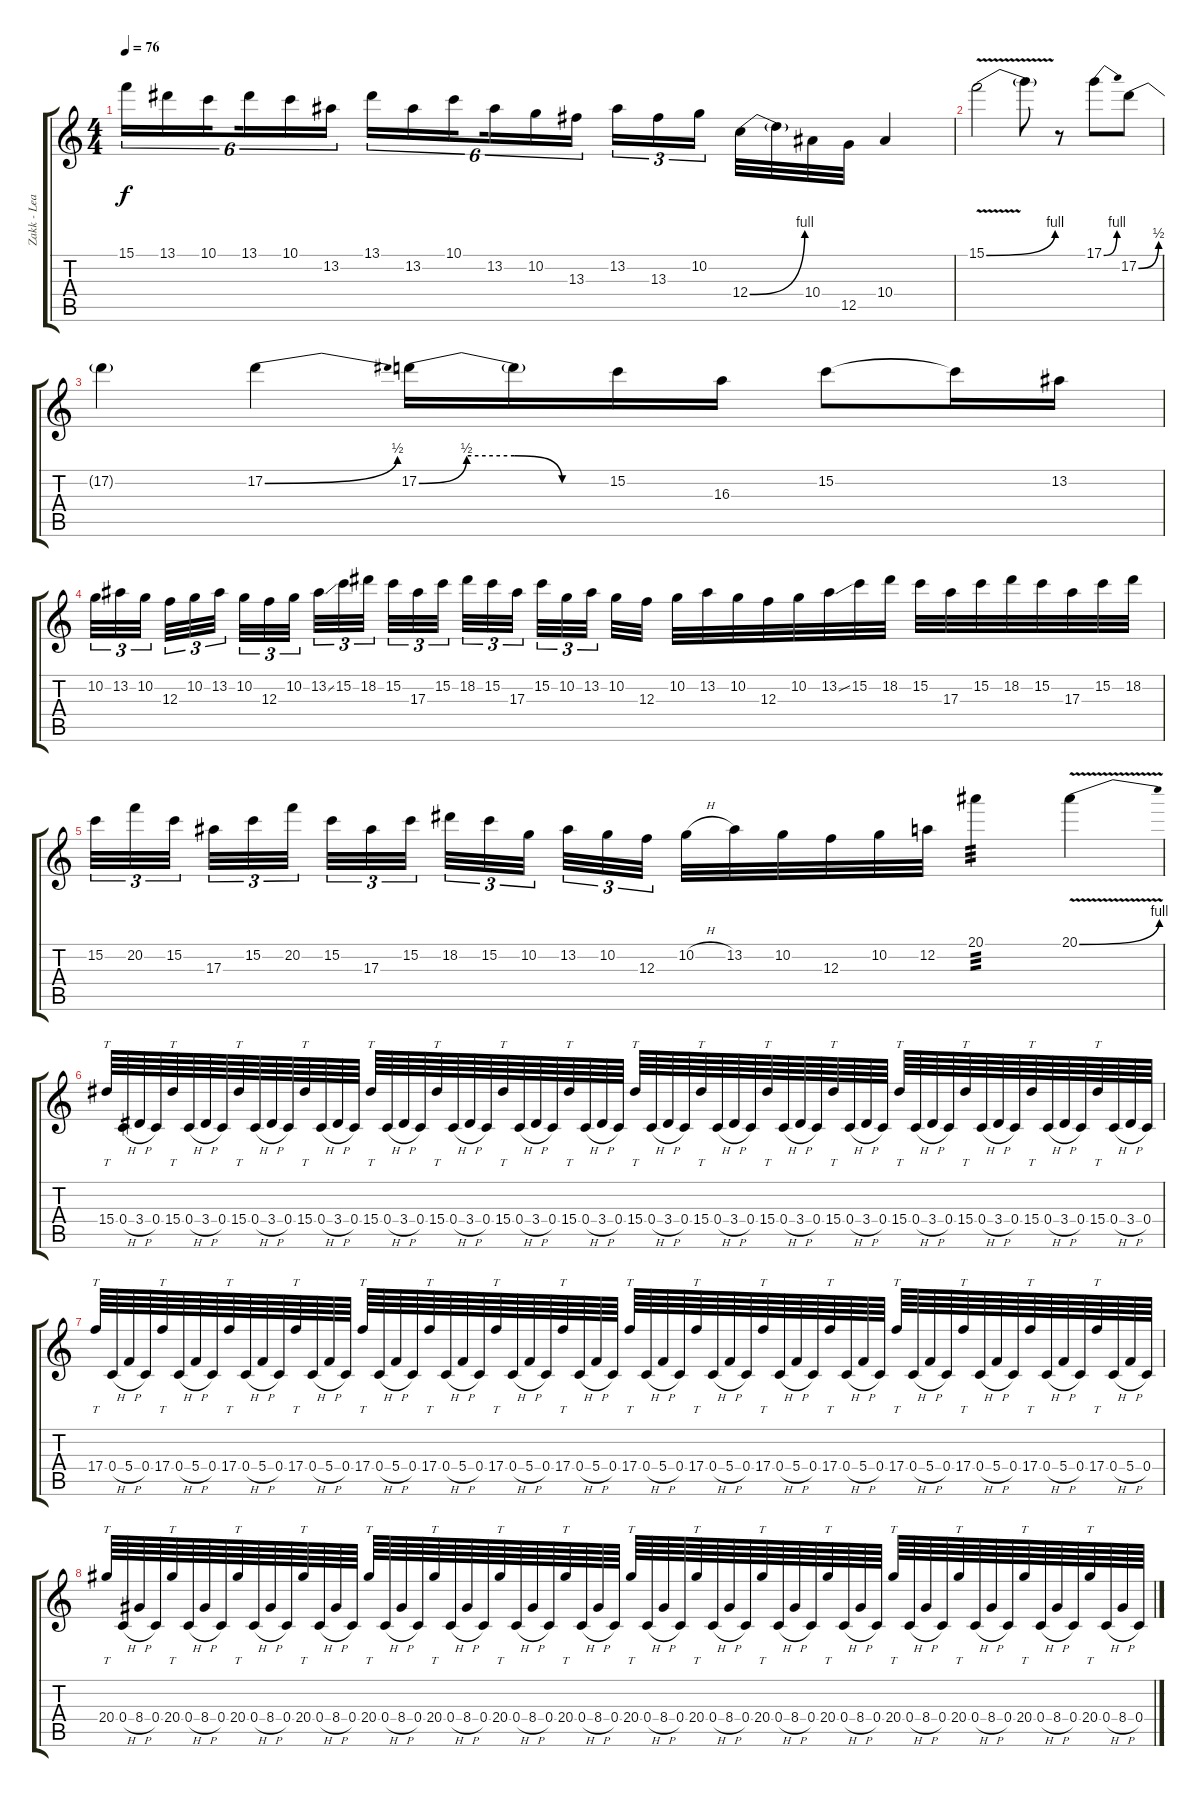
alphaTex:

\track ("Zakk - Leads" "Zakk - Lea") {instrument overdrivenguitar}
\staff {score tabs}
\tuning (D4 A3 F3 C3 G2 C2) {hide}
\ts (4 4)
\tempo 76
\clef g2
\ks c
15.1.16{tu (6 4) dy f} 13.1.16{tu (6 4)} 10.1.16{tu (6 4) beam splitsecondary} 13.1.16{tu (6 4)} 10.1.16{tu (6 4)} 13.2.16{tu (6 4)} 13.1.16{tu (6 4)} 13.2.16{tu (6 4)} 10.1.16{tu (6 4) beam splitsecondary} 13.2.16{tu (6 4)} 10.2.16{tu (6 4)} 13.3.16{tu (6 4)} 13.2.16{tu (3 2)} 13.3.16{tu (3 2)} 10.2.16{tu (3 2) beam splitsecondary} 12.4{be (bend 0 0 60 4)}.32 12.4{t}.32 10.4.32 12.5.32 10.4.4 |
15.1{be (bend 0 0 60 4) v}.2 15.1{t}.8 r.8 17.1{be (bend 0 0 60 4)}.8 17.2{be (bend 0 0 60 2)}.8 |
17.2{t}.4 17.2{be (bend 0 0 60 2)}.4 17.2{be (custom 0 0 15 2 30 2 45 0 60 0)}.16 17.2{t}.16 15.2.16 16.3.16 15.2.8 15.2{t}.16 13.2.16 |
10.2.32{tu (3 2)} 13.2.32{tu (3 2)} 10.2.32{tu (3 2) beam splitsecondary} 12.3.32{tu (3 2)} 10.2.32{tu (3 2)} 13.2.32{tu (3 2) beam splitsecondary} 10.2.32{tu (3 2)} 12.3.32{tu (3 2)} 10.2.32{tu (3 2) beam splitsecondary} 13.2{ss}.32{tu (3 2)} 15.2.32{tu (3 2)} 18.2.32{tu (3 2)} 15.2.32{tu (3 2)} 17.3.32{tu (3 2)} 15.2.32{tu (3 2) beam splitsecondary} 18.2.32{tu (3 2)} 15.2.32{tu (3 2)} 17.3.32{tu (3 2) beam splitsecondary} 15.2.32{tu (3 2)} 10.2.32{tu (3 2)} 13.2.32{tu (3 2) beam splitsecondary} 10.2.32 12.3.32 10.2.32 13.2.32 10.2.32 12.3.32 10.2.32 13.2{ss}.32 15.2.32 18.2.32 15.2.32 17.3.32 15.2.32 18.2.32 15.2.32 17.3.32 15.2.32 18.2.32 |
15.2.32{tu (3 2)} 20.2.32{tu (3 2)} 15.2.32{tu (3 2) beam splitsecondary} 17.3.32{tu (3 2)} 15.2.32{tu (3 2)} 20.2.32{tu (3 2) beam splitsecondary} 15.2.32{tu (3 2)} 17.3.32{tu (3 2)} 15.2.32{tu (3 2) beam splitsecondary} 18.2.32{tu (3 2)} 15.2.32{tu (3 2)} 10.2.32{tu (3 2)} 13.2.32{tu (3 2)} 10.2.32{tu (3 2)} 12.3.32{tu (3 2) beam splitsecondary} 10.2{h}.32 13.2.32 10.2.32 12.3.32 10.2.32 12.2.32 20.1.4{tp 3} 20.1{be (bend 0 0 60 4) v}.4 |
15.4.64{tt} 0.4{h}.64 3.4{h}.64 0.4.64 15.4.64{tt} 0.4{h}.64 3.4{h}.64 0.4.64 15.4.64{tt} 0.4{h}.64 3.4{h}.64 0.4.64 15.4.64{tt} 0.4{h}.64 3.4{h}.64 0.4.64 15.4.64{tt} 0.4{h}.64 3.4{h}.64 0.4.64 15.4.64{tt} 0.4{h}.64 3.4{h}.64 0.4.64 15.4.64{tt} 0.4{h}.64 3.4{h}.64 0.4.64 15.4.64{tt} 0.4{h}.64 3.4{h}.64 0.4.64 15.4.64{tt} 0.4{h}.64 3.4{h}.64 0.4.64 15.4.64{tt} 0.4{h}.64 3.4{h}.64 0.4.64 15.4.64{tt} 0.4{h}.64 3.4{h}.64 0.4.64 15.4.64{tt} 0.4{h}.64 3.4{h}.64 0.4.64 15.4.64{tt} 0.4{h}.64 3.4{h}.64 0.4.64 15.4.64{tt} 0.4{h}.64 3.4{h}.64 0.4.64 15.4.64{tt} 0.4{h}.64 3.4{h}.64 0.4.64 15.4.64{tt} 0.4{h}.64 3.4{h}.64 0.4.64 |
17.4.64{tt} 0.4{h}.64 5.4{h}.64 0.4.64 17.4.64{tt} 0.4{h}.64 5.4{h}.64 0.4.64 17.4.64{tt} 0.4{h}.64 5.4{h}.64 0.4.64 17.4.64{tt} 0.4{h}.64 5.4{h}.64 0.4.64 17.4.64{tt} 0.4{h}.64 5.4{h}.64 0.4.64 17.4.64{tt} 0.4{h}.64 5.4{h}.64 0.4.64 17.4.64{tt} 0.4{h}.64 5.4{h}.64 0.4.64 17.4.64{tt} 0.4{h}.64 5.4{h}.64 0.4.64 17.4.64{tt} 0.4{h}.64 5.4{h}.64 0.4.64 17.4.64{tt} 0.4{h}.64 5.4{h}.64 0.4.64 17.4.64{tt} 0.4{h}.64 5.4{h}.64 0.4.64 17.4.64{tt} 0.4{h}.64 5.4{h}.64 0.4.64 17.4.64{tt} 0.4{h}.64 5.4{h}.64 0.4.64 17.4.64{tt} 0.4{h}.64 5.4{h}.64 0.4.64 17.4.64{tt} 0.4{h}.64 5.4{h}.64 0.4.64 17.4.64{tt} 0.4{h}.64 5.4{h}.64 0.4.64 |
20.4.64{tt} 0.4{h}.64 8.4{h}.64 0.4.64 20.4.64{tt} 0.4{h}.64 8.4{h}.64 0.4.64 20.4.64{tt} 0.4{h}.64 8.4{h}.64 0.4.64 20.4.64{tt} 0.4{h}.64 8.4{h}.64 0.4.64 20.4.64{tt} 0.4{h}.64 8.4{h}.64 0.4.64 20.4.64{tt} 0.4{h}.64 8.4{h}.64 0.4.64 20.4.64{tt} 0.4{h}.64 8.4{h}.64 0.4.64 20.4.64{tt} 0.4{h}.64 8.4{h}.64 0.4.64 20.4.64{tt} 0.4{h}.64 8.4{h}.64 0.4.64 20.4.64{tt} 0.4{h}.64 8.4{h}.64 0.4.64 20.4.64{tt} 0.4{h}.64 8.4{h}.64 0.4.64 20.4.64{tt} 0.4{h}.64 8.4{h}.64 0.4.64 20.4.64{tt} 0.4{h}.64 8.4{h}.64 0.4.64 20.4.64{tt} 0.4{h}.64 8.4{h}.64 0.4.64 20.4.64{tt} 0.4{h}.64 8.4{h}.64 0.4.64 20.4.64{tt} 0.4{h}.64 8.4{h}.64 0.4.64
